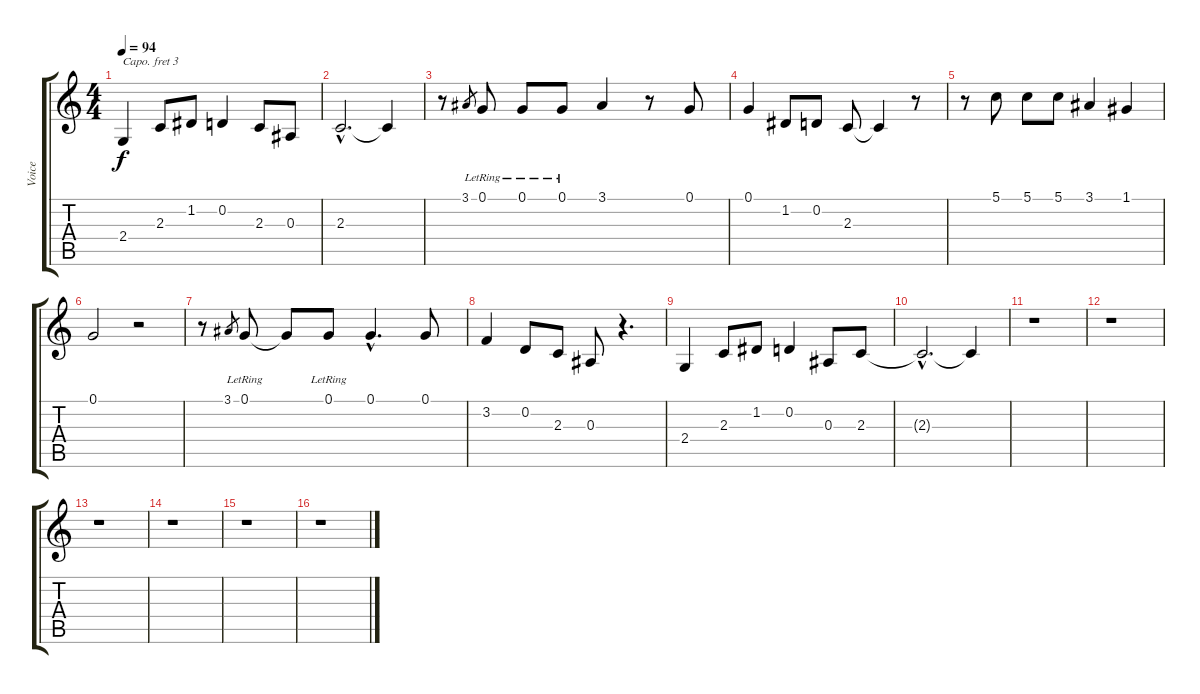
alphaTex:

\track ("Voice" "Voice") {instrument cello}
\staff {score tabs}
\capo 3
\tuning (E4 B3 G3 D3 A2 E2) {hide}
\ts (4 4)
\tempo 94
\clef g2
\ks c
2.4.4{dy f} 2.3.8 1.2.8 0.2.4 2.3.8 0.3.8 |
2.3{hac}.2{d} 2.3{t}.4 |
r.8{volume 14} 3.1.8{gr} 0.1{lr}.8 0.1{lr}.8 0.1{lr}.8 3.1.4 r.8 0.1.8 |
0.1.4 1.2.8 0.2.8 2.3.8 2.3{t}.4 r.8 |
r.8 5.1.8 5.1.8 5.1.8 3.1.4 1.1.4 |
0.1.2 r.2 |
r.8 3.1.8{gr} 0.1{lr}.8 0.1{t}.8 0.1{lr}.8 0.1{hac}.4{d} 0.1.8 |
3.2.4 0.2.8 2.3.8 0.3.8 r.4{d} |
2.4.4 2.3.8 1.2.8 0.2.4 0.3.8 2.3.8 |
2.3{hac t}.2{d} 2.3{t}.4 |
r.1 |
r.1 |
r.1 |
r.1 |
r.1 |
r.1
